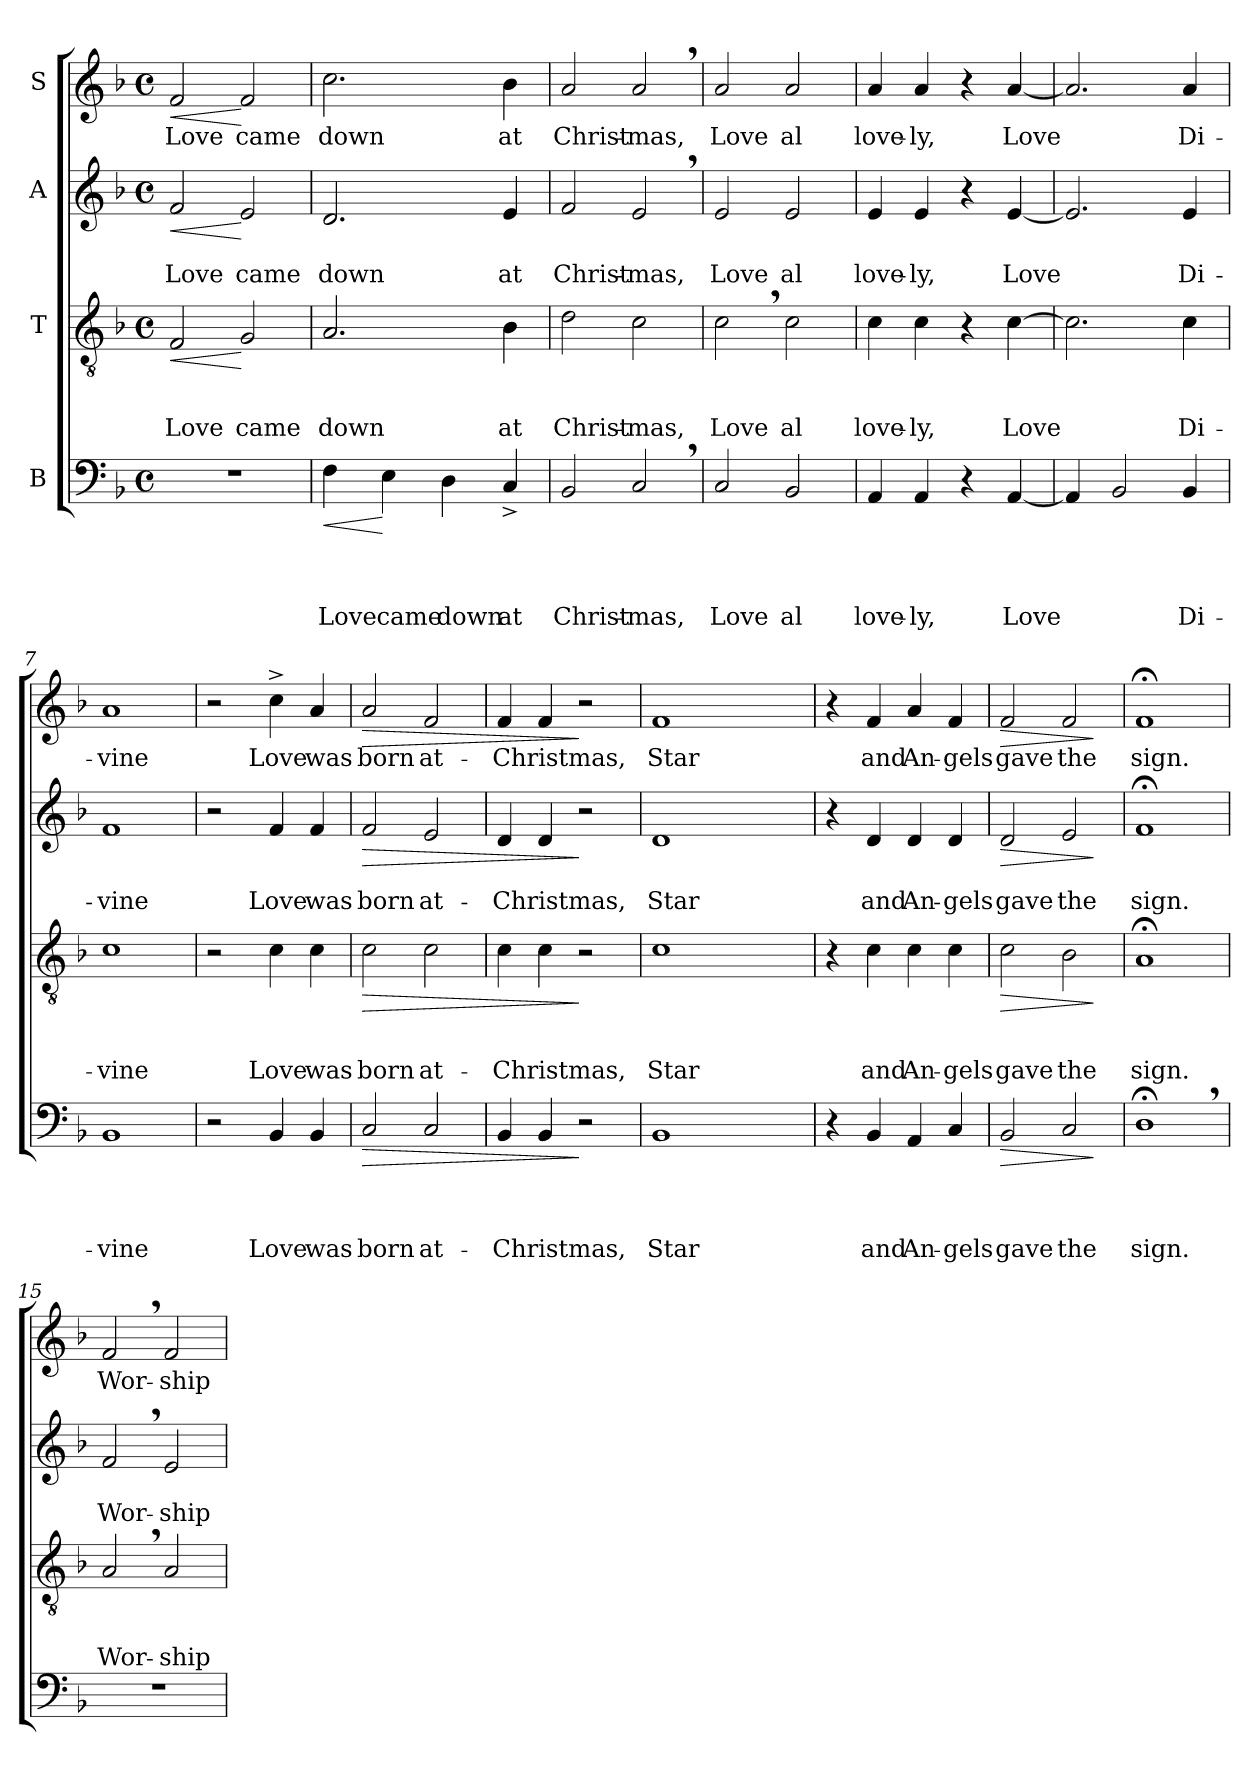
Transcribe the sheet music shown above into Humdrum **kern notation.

**kern	**text	**text	**text	**text	**dynam	**kern	**text	**text	**text	**dynam	**kern	**text	**text	**dynam	**kern	**text	**dynam
*part4	*part4	*part4	*part4	*part4	*part4	*part3	*part3	*part3	*part3	*part3	*part2	*part2	*part2	*part2	*part1	*part1	*part1
*staff4	*staff4	*staff4	*staff4	*staff4	*staff4	*staff3	*staff3	*staff3	*staff3	*staff3	*staff2	*staff2	*staff2	*staff2	*staff1	*staff1	*staff1
*I"B	*	*	*	*	*	*I"T	*	*	*	*	*I"A	*	*	*	*I"S	*	*
*clefF4	*	*	*	*	*	*clefGv2	*	*	*	*	*clefG2	*	*	*	*clefG2	*	*
*k[b-]	*	*	*	*	*	*k[b-]	*	*	*	*	*k[b-]	*	*	*	*k[b-]	*	*
*F:	*	*	*	*	*	*F:	*	*	*	*	*F:	*	*	*	*F:	*	*
*M4/4	*	*	*	*	*	*M4/4	*	*	*	*	*M4/4	*	*	*	*M4/4	*	*
*met(c)	*	*	*	*	*	*met(c)	*	*	*	*	*met(c)	*	*	*	*met(c)	*	*
=1	=1	=1	=1	=1	=1	=1	=1	=1	=1	=1	=1	=1	=1	=1	=1	=1	=1
!	!	!	!	!	!	!	!	!	!LO:LY:b	!LO:HP:b	!	!	!LO:LY:b	!LO:HP:b	!	!LO:LY:b	!LO:HP:b
1r	.	.	.	.	.	2F/	.	.	Love	<	2f/	.	Love	<	2f/	Love	<
!	!	!	!	!	!	!	!	!	!LO:LY:b	!	!	!	!LO:LY:b	!	!	!LO:LY:b	!
.	.	.	.	.	.	2G/	.	.	came	[	2e/	.	came	[	2f/	came	[
=2	=2	=2	=2	=2	=2	=2	=2	=2	=2	=2	=2	=2	=2	=2	=2	=2	=2
!	!	!	!	!LO:LY:b	!LO:HP:b	!	!	!	!LO:LY:b	!	!	!	!LO:LY:b	!	!	!LO:LY:b	!
4F\	.	.	.	Love	<	2.A/	.	.	down	.	2.d/	.	down	.	2.cc\	down	.
!	!	!	!	!LO:LY:b	!	!	!	!	!	!	!	!	!	!	!	!	!
4E\	.	.	.	came	[	.	.	.	.	.	.	.	.	.	.	.	.
!	!	!	!	!LO:LY:b	!	!	!	!	!	!	!	!	!	!	!	!	!
4D\	.	.	.	down	.	.	.	.	.	.	.	.	.	.	.	.	.
!	!	!	!	!LO:LY:b	!	!	!	!	!LO:LY:b	!	!	!	!LO:LY:b	!	!	!LO:LY:b	!
4C^</	.	.	.	at	.	4B-\	.	.	at	.	4e/	.	at	.	4b-\	at	.
=3	=3	=3	=3	=3	=3	=3	=3	=3	=3	=3	=3	=3	=3	=3	=3	=3	=3
!	!	!	!	!LO:LY:b	!	!	!	!	!LO:LY:b	!	!	!	!LO:LY:b	!	!	!LO:LY:b	!
2BB-/	.	.	.	Christ-	.	2d\	.	.	Christ-	.	2f/	.	Christ-	.	2a/	Christ-	.
!	!	!	!	!LO:LY:b	!	!	!	!	!LO:LY:b	!	!	!	!LO:LY:b	!	!	!LO:LY:b	!
2C,>/	.	.	.	-mas,	.	2c\	.	.	-mas,	.	2e,>/	.	-mas,	.	2a,>/	-mas,	.
=4	=4	=4	=4	=4	=4	=4	=4	=4	=4	=4	=4	=4	=4	=4	=4	=4	=4
!	!	!	!	!LO:LY:b	!	!	!	!	!LO:LY:b	!	!	!	!LO:LY:b	!	!	!LO:LY:b	!
2C/	.	.	.	Love	.	2c,>\	.	.	Love	.	2e/	.	Love	.	2a/	Love	.
!	!	!	!	!LO:LY:b:rj	!	!	!	!	!LO:LY:b:rj	!	!	!	!LO:LY:b:rj	!	!	!LO:LY:b:rj	!
2BB-/	.	.	.	al	.	2c\	.	.	al	.	2e/	.	al	.	2a/	al	.
=5	=5	=5	=5	=5	=5	=5	=5	=5	=5	=5	=5	=5	=5	=5	=5	=5	=5
!	!	!	!	!LO:LY:b	!	!	!	!	!LO:LY:b	!	!	!	!LO:LY:b	!	!	!LO:LY:b	!
4AA/	.	.	.	love-	.	4c\	.	.	love-	.	4e/	.	love-	.	4a/	love-	.
!	!	!	!	!LO:LY:b	!	!	!	!	!LO:LY:b	!	!	!	!LO:LY:b	!	!	!LO:LY:b	!
4AA/	.	.	.	-ly,	.	4c\	.	.	-ly,	.	4e/	.	-ly,	.	4a/	-ly,	.
4r	.	.	.	.	.	4r	.	.	.	.	4r	.	.	.	4r	.	.
!	!	!	!	!LO:LY:b	!	!	!	!	!LO:LY:b	!	!	!	!LO:LY:b	!	!	!LO:LY:b	!
[<4AA/	.	.	.	Love	.	[>4c\	.	.	Love	.	[<4e/	.	Love	.	[<4a/	Love	.
=6	=6	=6	=6	=6	=6	=6	=6	=6	=6	=6	=6	=6	=6	=6	=6	=6	=6
4AA/]	.	.	.	.	.	2.c\]	.	.	.	.	2.e/]	.	.	.	2.a/]	.	.
2BB-/	.	.	.	.	.	.	.	.	.	.	.	.	.	.	.	.	.
!	!	!	!	!LO:LY:b	!	!	!	!	!LO:LY:b	!	!	!	!LO:LY:b	!	!	!LO:LY:b	!
4BB-/	.	.	.	Di-	.	4c\	.	.	Di-	.	4e/	.	Di-	.	4a/	Di-	.
=7	=7	=7	=7	=7	=7	=7	=7	=7	=7	=7	=7	=7	=7	=7	=7	=7	=7
!	!	!	!	!LO:LY:b	!	!	!	!	!LO:LY:b	!	!	!	!LO:LY:b	!	!	!LO:LY:b	!
1BB-	.	.	.	-vine	.	1c	.	.	-vine	.	1f	.	-vine	.	1a	-vine	.
=8	=8	=8	=8	=8	=8	=8	=8	=8	=8	=8	=8	=8	=8	=8	=8	=8	=8
2r	.	.	.	.	.	2r	.	.	.	.	2r	.	.	.	2r	.	.
!	!	!	!	!LO:LY:b	!	!	!	!	!LO:LY:b	!	!	!	!LO:LY:b	!	!	!LO:LY:b	!
4BB-/	.	.	.	Love	.	4c\	.	.	Love	.	4f/	.	Love	.	4cc^>\	Love	.
!	!	!	!	!LO:LY:b	!	!	!	!	!LO:LY:b	!	!	!	!LO:LY:b	!	!	!LO:LY:b	!
4BB-/	.	.	.	was	.	4c\	.	.	was	.	4f/	.	was	.	4a/	was	.
!!LO:LB:g=z
=9	=9	=9	=9	=9	=9	=9	=9	=9	=9	=9	=9	=9	=9	=9	=9	=9	=9
!	!	!	!	!LO:LY:b	!LO:HP:b	!	!	!	!LO:LY:b	!LO:HP:b	!	!	!LO:LY:b	!LO:HP:b	!	!LO:LY:b	!LO:HP:b
2C/	.	.	.	born	>	2c\	.	.	born	>	2f/	.	born	>	2a/	born	>
!	!	!	!	!LO:LY:b	!	!	!	!	!LO:LY:b	!	!	!	!LO:LY:b	!	!	!LO:LY:b	!
2C/	.	.	.	at-	.	2c\	.	.	at-	.	2e/	.	at-	.	2f/	at-	.
=10	=10	=10	=10	=10	=10	=10	=10	=10	=10	=10	=10	=10	=10	=10	=10	=10	=10
!	!	!	!	!LO:LY:b	!	!	!	!	!LO:LY:b	!	!	!	!LO:LY:b	!	!	!LO:LY:b	!
4BB-/	.	.	.	-Christmas,	.	4c\	.	.	-Christmas,	.	4d/	.	-Christmas,	.	4f/	-Christmas,	.
4BB-/	.	.	.	.	.	4c\	.	.	.	.	4d/	.	.	.	4f/	.	.
2r	.	.	.	.	]	2r	.	.	.	]	2r	.	.	]	2r	.	]
=11	=11	=11	=11	=11	=11	=11	=11	=11	=11	=11	=11	=11	=11	=11	=11	=11	=11
!	!	!	!	!LO:LY:b	!	!	!	!	!LO:LY:b	!	!	!	!LO:LY:b	!	!	!LO:LY:b	!
*^	*	*	*	*	*	*^	*	*	*	*	*^	*	*	*	*^	*	*
1BB-	8ryy	.	.	.	Star	.	1c	8ryy	.	.	Star	.	1d	8ryy	.	Star	.	1f	8ryy	Star	.
.	32ryy	.	.	.	.	.	.	32ryy	.	.	.	.	.	32ryy	.	.	.	.	32ryy	.	.
.	2ryy	.	.	.	.	.	.	2ryy	.	.	.	.	.	2ryy	.	.	.	.	2ryy	.	.
.	4ryy	.	.	.	.	.	.	4ryy	.	.	.	.	.	4ryy	.	.	.	.	4ryy	.	.
.	16.ryy	.	.	.	.	.	.	16.ryy	.	.	.	.	.	16.ryy	.	.	.	.	16.ryy	.	.
*v	*v	*	*	*	*	*	*	*	*	*	*	*	*v	*v	*	*	*	*v	*v	*	*
*	*	*	*	*	*	*v	*v	*	*	*	*	*	*	*	*	*	*	*
=12	=12	=12	=12	=12	=12	=12	=12	=12	=12	=12	=12	=12	=12	=12	=12	=12	=12
4r	.	.	.	.	.	4r	.	.	.	.	4r	.	.	.	4r	.	.
!	!	!	!	!LO:LY:b	!	!	!	!	!LO:LY:b	!	!	!	!LO:LY:b	!	!	!LO:LY:b	!
4BB-/	.	.	.	and	.	4c\	.	.	and	.	4d/	.	and	.	4f/	and	.
!	!	!	!	!LO:LY:b	!	!	!	!	!LO:LY:b	!	!	!	!LO:LY:b	!	!	!LO:LY:b	!
4AA/	.	.	.	An-	.	4c\	.	.	An-	.	4d/	.	An-	.	4a/	An-	.
!	!	!	!	!LO:LY:b	!	!	!	!	!LO:LY:b	!	!	!	!LO:LY:b	!	!	!LO:LY:b	!
4C/	.	.	.	-gels	.	4c\	.	.	-gels	.	4d/	.	-gels	.	4f/	-gels	.
=13	=13	=13	=13	=13	=13	=13	=13	=13	=13	=13	=13	=13	=13	=13	=13	=13	=13
!	!	!	!	!LO:LY:b	!LO:HP:b	!	!	!	!LO:LY:b	!LO:HP:b	!	!	!LO:LY:b	!LO:HP:b	!	!LO:LY:b	!LO:HP:b
2BB-/	.	.	.	gave	>	2c\	.	.	gave	>	2d/	.	gave	>	2f/	gave	>
!	!	!	!	!LO:LY:b	!	!	!	!	!LO:LY:b	!	!	!	!LO:LY:b	!	!	!LO:LY:b	!
2C/	.	.	.	the	.	2B-\	.	.	the	.	2e/	.	the	.	2f/	the	.
.	.	.	.	.	]	.	.	.	.	]	.	.	.	]	.	.	]
=14	=14	=14	=14	=14	=14	=14	=14	=14	=14	=14	=14	=14	=14	=14	=14	=14	=14
!	!	!	!	!LO:LY:b	!	!	!	!	!LO:LY:b	!	!	!	!LO:LY:b	!	!	!LO:LY:b	!
1D;<,>	.	.	.	sign.	.	1A;	.	.	sign.	.	1f;	.	sign.	.	1f;	sign.	.
=15	=15	=15	=15	=15	=15	=15	=15	=15	=15	=15	=15	=15	=15	=15	=15	=15	=15
!	!	!	!	!	!	!	!	!	!LO:LY:b	!	!	!	!LO:LY:b	!	!	!LO:LY:b	!
1r	.	.	.	.	.	2A,>/	.	.	Wor-	.	2f,>/	.	Wor-	.	2f,>/	Wor-	.
!	!	!	!	!	!	!	!	!	!LO:LY:b	!	!	!	!LO:LY:b	!	!	!LO:LY:b	!
.	.	.	.	.	.	2A/	.	.	-ship	.	2e/	.	-ship	.	2f/	-ship	.
=	=	=	=	=	=	=	=	=	=	=	=	=	=	=	=	=	=
*-	*-	*-	*-	*-	*-	*-	*-	*-	*-	*-	*-	*-	*-	*-	*-	*-	*-
